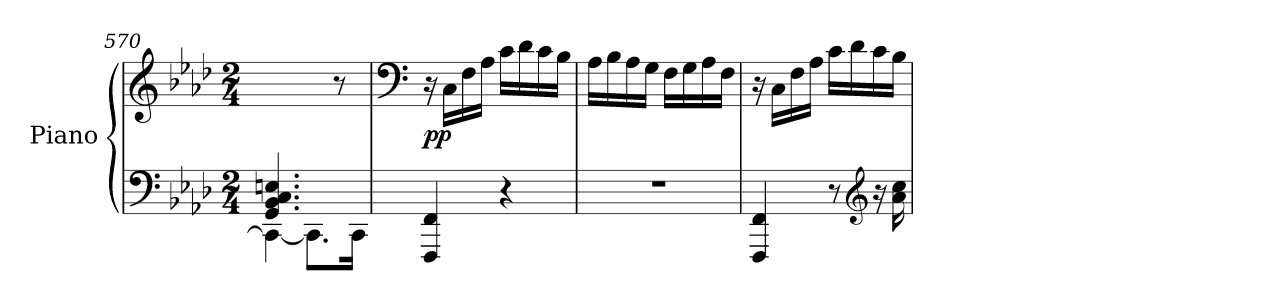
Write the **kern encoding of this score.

**kern	**kern	**dynam
*part1	*part1	*part1
*staff2	*staff1	*staff1/2
*I"Piano	*	*
*I'Pno.	*	*
!!LO:LB:g=z
*clefF4	*clefG2	*
*k[b-e-a-d-]	*k[b-e-a-d-]	*
*M2/4	*M2/4	*
*MM128	*MM128	*
=570	=570	=570
*^	*	*
4.GG/ 4.BB-/ 4.C/ 4.En/	4CC\_	4.ryy	.
.	8.CC\L]	.	.
8ryy	.	8r	.
.	16CC\Jk	.	.
*v	*v	*	*
=571	=571	=571
*	*clefF4	*
*	*MM140	*
*^	*	*
!	!	!	!LO:DY:b
*v	*v	*	*
4FFF/ 4FF/	16r	pp
.	16C\LL	.
.	16F\	.
.	16A-\JJ	.
4r	16c\LL	.
.	16d-\	.
.	16c\	.
.	16B-\JJ	.
=572	=572	=572
2r	16A-\LL	.
.	16B-\	.
.	16A-\	.
.	16G\JJ	.
.	16F\LL	.
.	16G\	.
.	16A-\	.
.	16F\JJ	.
=573	=573	=573
4FFF/ 4FF/	16r	.
.	16C\LL	.
.	16F\	.
.	16A-\JJ	.
8r	16c\LL	.
.	16d-\	.
*clefG2	*	*
16r	16c\	.
16a-\ 16cc\	16B-\JJ	.
=	=	=
*-	*-	*-
